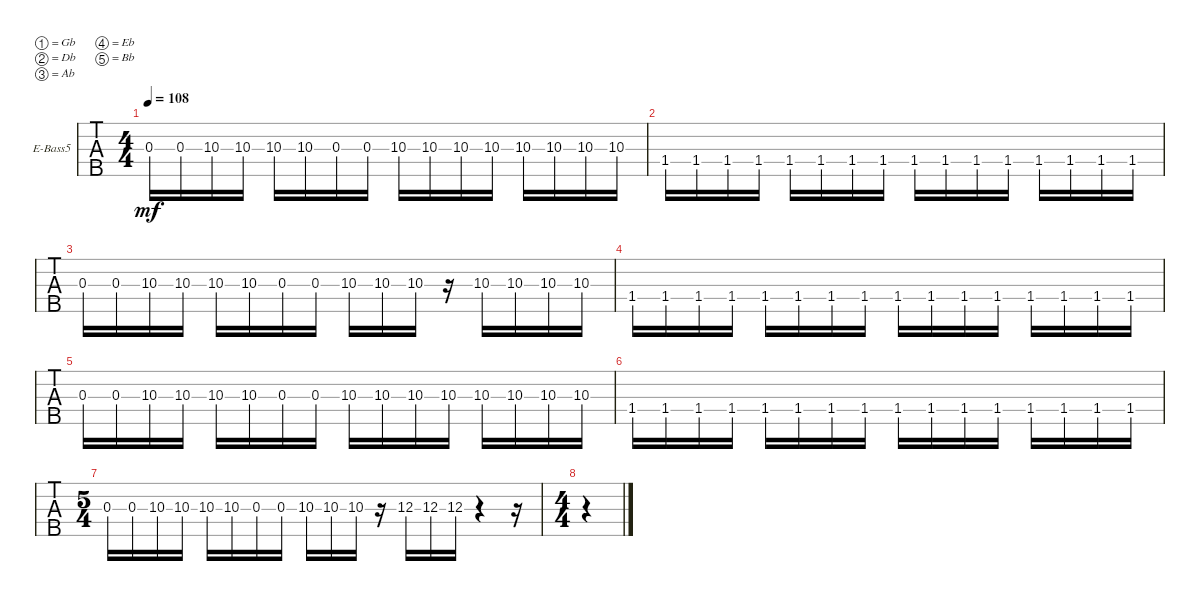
\defaultSystemsLayout 4
\bracketExtendMode groupsimilarinstruments
\firstSystemTrackNameOrientation horizontal
\otherSystemsTrackNameOrientation horizontal
\track ("Electric Bass" "E-Bass5") {instrument electricbassfinger}
\staff {tabs}
\tuning (Gb2 Db2 Ab1 Eb1 Bb0)
\ts (4 4)
\tempo 108
\clef f4
\ks c
0.3.16{dy mf} 0.3.16 10.3.16 10.3.16 10.3.16 10.3.16 0.3.16 0.3.16 10.3.16 10.3.16 10.3.16 10.3.16 10.3.16 10.3.16 10.3.16 10.3.16 |
1.4.16 1.4.16 1.4.16 1.4.16 1.4.16 1.4.16 1.4.16 1.4.16 1.4.16 1.4.16 1.4.16 1.4.16 1.4.16 1.4.16 1.4.16 1.4.16 |
0.3.16 0.3.16 10.3.16 10.3.16 10.3.16 10.3.16 0.3.16 0.3.16 10.3.16 10.3.16 10.3.16 r.16 10.3.16 10.3.16 10.3.16 10.3.16 |
1.4.16 1.4.16 1.4.16 1.4.16 1.4.16 1.4.16 1.4.16 1.4.16 1.4.16 1.4.16 1.4.16 1.4.16 1.4.16 1.4.16 1.4.16 1.4.16 |
0.3.16 0.3.16 10.3.16 10.3.16 10.3.16 10.3.16 0.3.16 0.3.16 10.3.16 10.3.16 10.3.16 10.3.16 10.3.16 10.3.16 10.3.16 10.3.16 |
1.4.16 1.4.16 1.4.16 1.4.16 1.4.16 1.4.16 1.4.16 1.4.16 1.4.16 1.4.16 1.4.16 1.4.16 1.4.16 1.4.16 1.4.16 1.4.16 |
\ts (5 4)
0.3.16 0.3.16 10.3.16 10.3.16 10.3.16 10.3.16 0.3.16 0.3.16 10.3.16 10.3.16 10.3.16 r.16 12.3.16 12.3.16 12.3.16 r.4 r.16 |
\ts (4 4)
